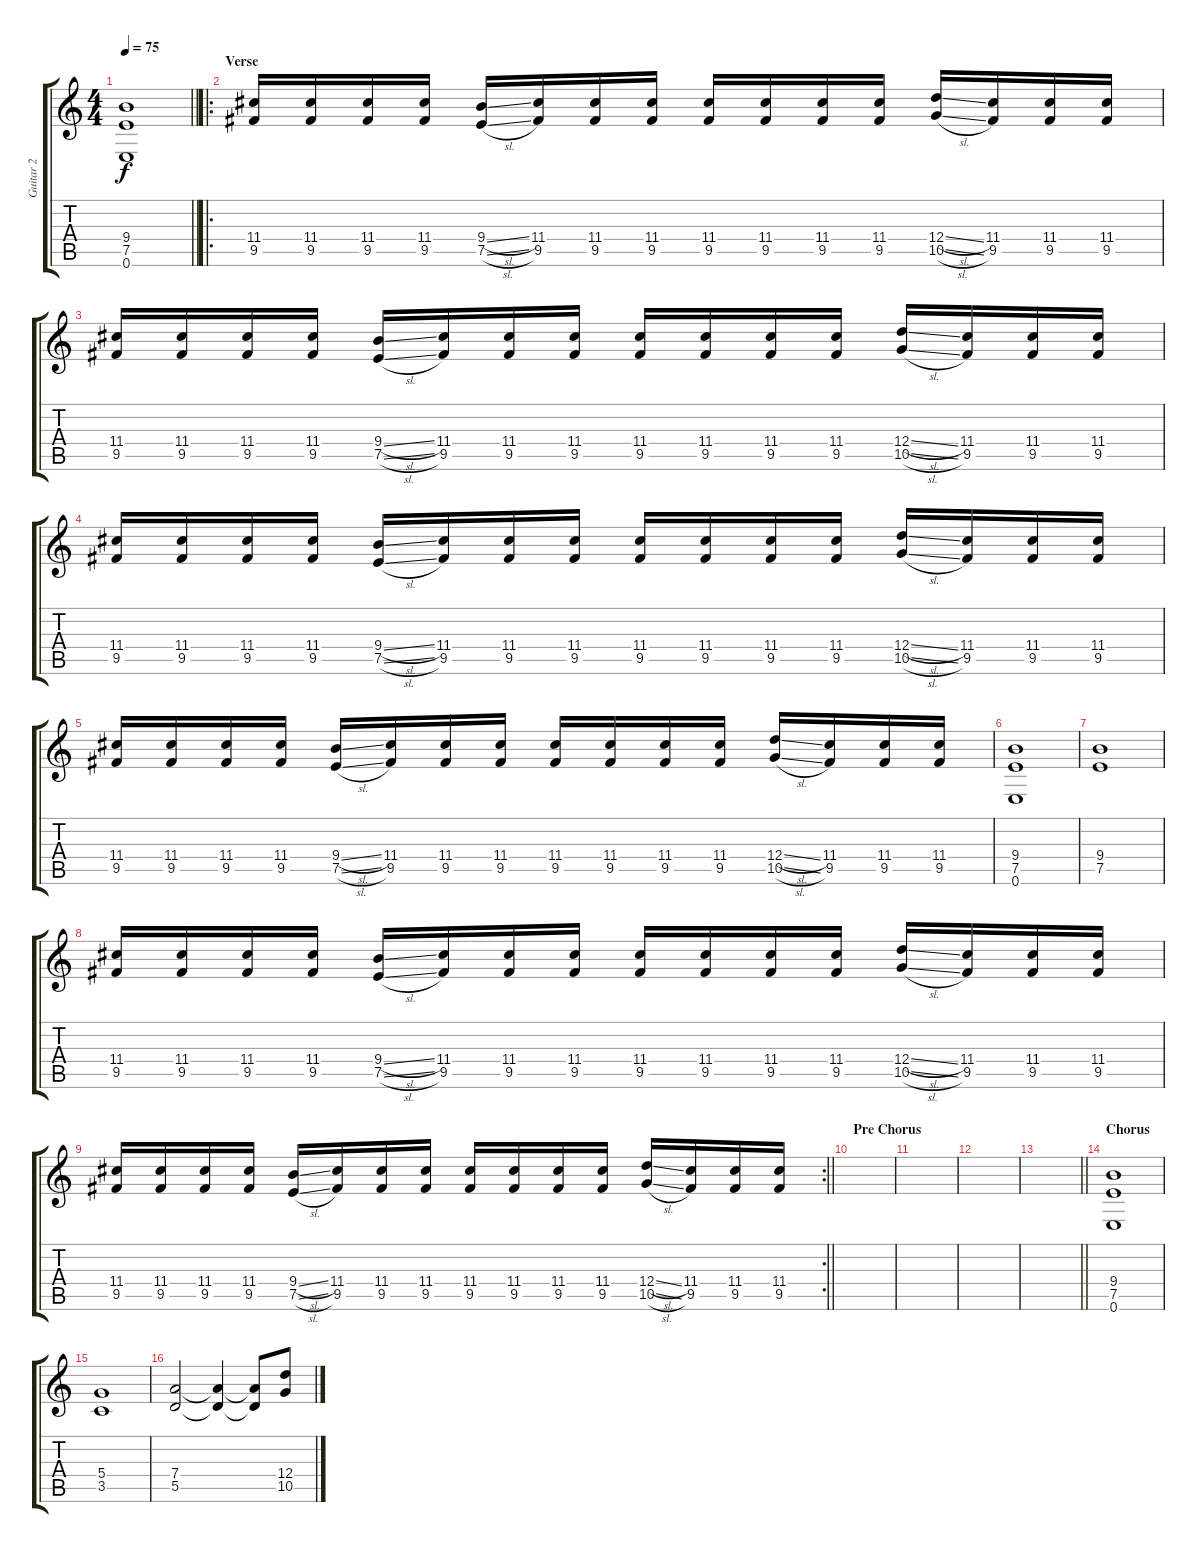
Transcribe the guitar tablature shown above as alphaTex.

\track ("Guitar 2" "Guitar 2") {instrument distortionguitar}
\staff {score tabs}
\tuning (E4 B3 G3 D3 A2 E2) {hide}
\ts (4 4)
\tempo 75
\clef g2
\barLineRight lightlight
\ks c
(9.4 7.5 0.6).1{dy f} |
\ro
\section ("" "Verse")
(11.4 9.5).16 (11.4 9.5).16 (11.4 9.5).16 (11.4 9.5).16 (9.4{sl} 7.5{sl}).16 (11.4 9.5).16 (11.4 9.5).16 (11.4 9.5).16 (11.4 9.5).16 (11.4 9.5).16 (11.4 9.5).16 (11.4 9.5).16 (12.4{sl} 10.5{sl}).16 (11.4 9.5).16 (11.4 9.5).16 (11.4 9.5).16 |
(11.4 9.5).16 (11.4 9.5).16 (11.4 9.5).16 (11.4 9.5).16 (9.4{sl} 7.5{sl}).16 (11.4 9.5).16 (11.4 9.5).16 (11.4 9.5).16 (11.4 9.5).16 (11.4 9.5).16 (11.4 9.5).16 (11.4 9.5).16 (12.4{sl} 10.5{sl}).16 (11.4 9.5).16 (11.4 9.5).16 (11.4 9.5).16 |
(11.4 9.5).16 (11.4 9.5).16 (11.4 9.5).16 (11.4 9.5).16 (9.4{sl} 7.5{sl}).16 (11.4 9.5).16 (11.4 9.5).16 (11.4 9.5).16 (11.4 9.5).16 (11.4 9.5).16 (11.4 9.5).16 (11.4 9.5).16 (12.4{sl} 10.5{sl}).16 (11.4 9.5).16 (11.4 9.5).16 (11.4 9.5).16 |
(11.4 9.5).16 (11.4 9.5).16 (11.4 9.5).16 (11.4 9.5).16 (9.4{sl} 7.5{sl}).16 (11.4 9.5).16 (11.4 9.5).16 (11.4 9.5).16 (11.4 9.5).16 (11.4 9.5).16 (11.4 9.5).16 (11.4 9.5).16 (12.4{sl} 10.5{sl}).16 (11.4 9.5).16 (11.4 9.5).16 (11.4 9.5).16 |
(9.4 7.5 0.6).1 |
(9.4 7.5).1 |
(11.4 9.5).16 (11.4 9.5).16 (11.4 9.5).16 (11.4 9.5).16 (9.4{sl} 7.5{sl}).16 (11.4 9.5).16 (11.4 9.5).16 (11.4 9.5).16 (11.4 9.5).16 (11.4 9.5).16 (11.4 9.5).16 (11.4 9.5).16 (12.4{sl} 10.5{sl}).16 (11.4 9.5).16 (11.4 9.5).16 (11.4 9.5).16 |
\rc 2
\barLineRight lightlight
(11.4 9.5).16 (11.4 9.5).16 (11.4 9.5).16 (11.4 9.5).16 (9.4{sl} 7.5{sl}).16 (11.4 9.5).16 (11.4 9.5).16 (11.4 9.5).16 (11.4 9.5).16 (11.4 9.5).16 (11.4 9.5).16 (11.4 9.5).16 (12.4{sl} 10.5{sl}).16 (11.4 9.5).16 (11.4 9.5).16 (11.4 9.5).16 |
\section ("" "Pre Chorus")
|
|
|
\barLineRight lightlight
|
\section ("" "Chorus")
(9.4 7.5 0.6).1 |
(5.4 3.5).1 |
(7.4 5.5).2 (7.4{t} 5.5{t}).4 (7.4{t} 5.5{t}).8 (12.4 10.5).8
